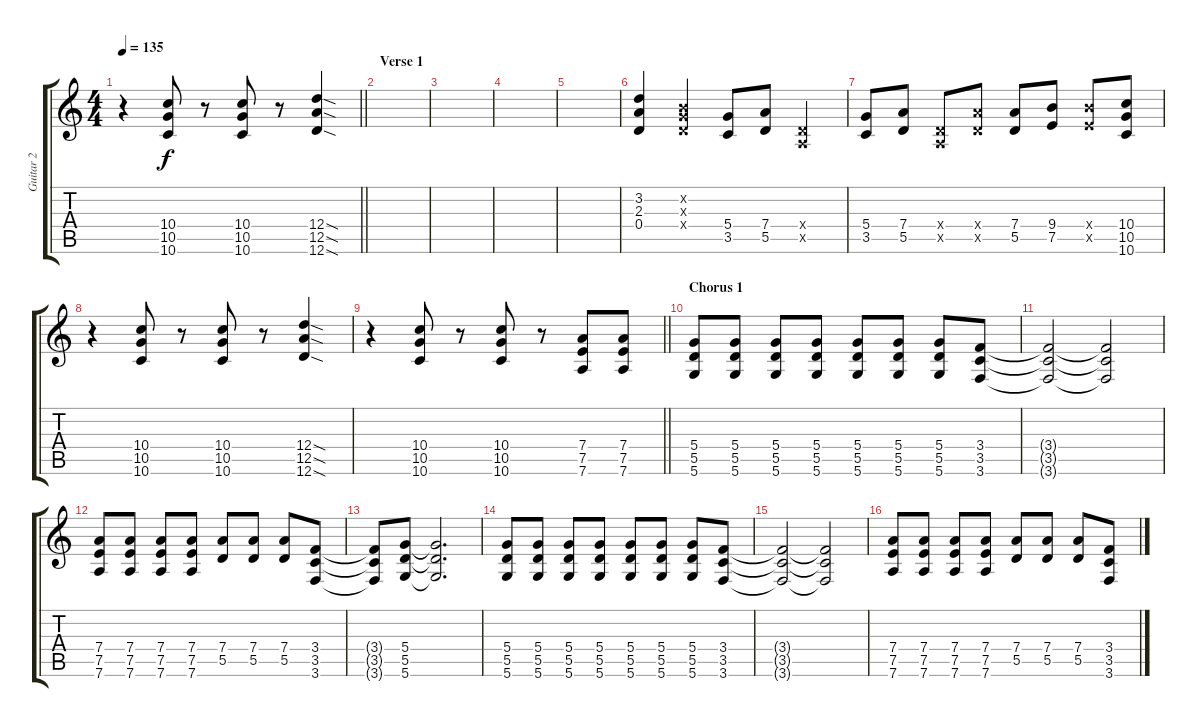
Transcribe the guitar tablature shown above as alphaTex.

\track ("Guitar 2" "Guitar 2") {instrument overdrivenguitar}
\staff {score tabs}
\tuning (E4 B3 G3 D3 A2 D2) {hide}
\ts (4 4)
\tempo 135
\clef g2
\barLineRight lightlight
\ks c
r.4{dy f} (10.4 10.5 10.6).8 r.8 (10.4 10.5 10.6).8 r.8 (12.4{sod} 12.5{sod} 12.6{sod}).4 |
\section ("" "Verse 1")
|
|
|
|
(3.2 2.3 0.4).4 (0.2{x} 0.3{x} 0.4{x}).4 (5.4 3.5).8 (7.4 5.5).8 (0.4{x} 0.5{x}).4 |
(5.4 3.5).8 (7.4 5.5).8 (0.4{x} 0.5{x}).8 (7.4{x} 5.5{x}).8 (7.4 5.5).8 (9.4 7.5).8 (9.4{x} 7.5{x}).8 (10.4 10.5 10.6).8 |
r.4 (10.4 10.5 10.6).8 r.8 (10.4 10.5 10.6).8 r.8 (12.4{sod} 12.5{sod} 12.6{sod}).4 |
\barLineRight lightlight
r.4 (10.4 10.5 10.6).8 r.8 (10.4 10.5 10.6).8 r.8 (7.4 7.5 7.6).8 (7.4 7.5 7.6).8 |
\section ("" "Chorus 1")
(5.4 5.5 5.6).8 (5.4 5.5 5.6).8 (5.4 5.5 5.6).8 (5.4 5.5 5.6).8 (5.4 5.5 5.6).8 (5.4 5.5 5.6).8 (5.4 5.5 5.6).8 (3.4 3.5 3.6).8 |
(3.4{t} 3.5{t} 3.6{t}).2 (3.4{t} 3.5{t} 3.6{t}).2 |
(7.4 7.5 7.6).8 (7.4 7.5 7.6).8 (7.4 7.5 7.6).8 (7.4 7.5 7.6).8 (7.4 5.5).8 (7.4 5.5).8 (7.4 5.5).8 (3.4 3.5 3.6).8 |
(3.4{t} 3.5{t} 3.6{t}).8 (5.4 5.5 5.6).8 (5.4{t} 5.5{t} 5.6{t}).2{d} |
(5.4 5.5 5.6).8 (5.4 5.5 5.6).8 (5.4 5.5 5.6).8 (5.4 5.5 5.6).8 (5.4 5.5 5.6).8 (5.4 5.5 5.6).8 (5.4 5.5 5.6).8 (3.4 3.5 3.6).8 |
(3.4{t} 3.5{t} 3.6{t}).2 (3.4{t} 3.5{t} 3.6{t}).2 |
(7.4 7.5 7.6).8 (7.4 7.5 7.6).8 (7.4 7.5 7.6).8 (7.4 7.5 7.6).8 (7.4 5.5).8 (7.4 5.5).8 (7.4 5.5).8 (3.4 3.5 3.6).8
